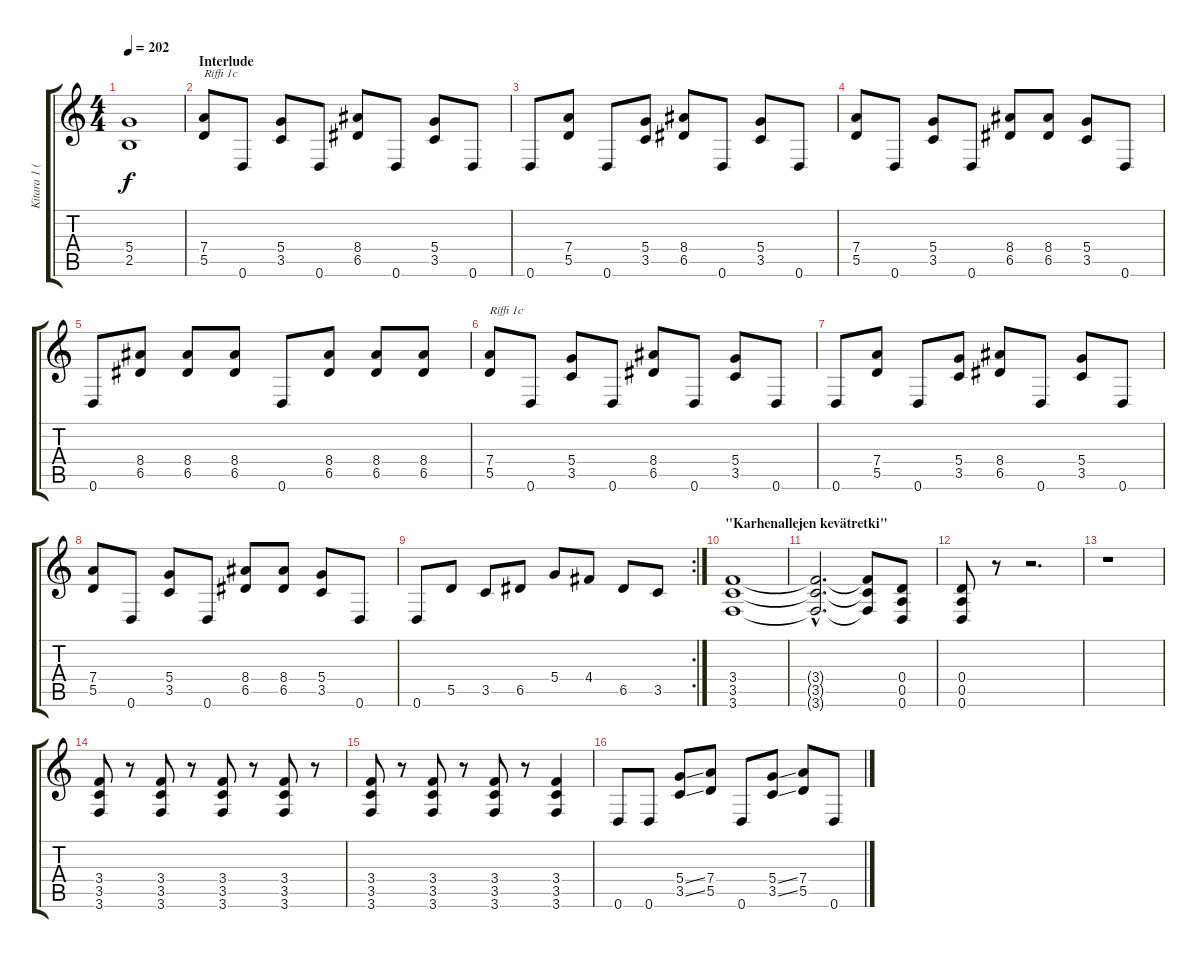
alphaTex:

\track ("Kitara 1 (Kuisma)" "Kitara 1 (") {instrument distortionguitar}
\staff {score tabs}
\tuning (E4 B3 G3 D3 A2 D2) {hide}
\ts (4 4)
\tempo 202
\clef g2
\ks c
(5.4 2.5).1{dy f} |
\section ("" "Interlude")
(7.4 5.5).8{txt "Riffi 1c"} 0.6.8 (5.4 3.5).8 0.6.8 (8.4 6.5).8 0.6.8 (5.4 3.5).8 0.6.8 |
0.6.8 (7.4 5.5).8 0.6.8 (5.4 3.5).8 (8.4 6.5).8 0.6.8 (5.4 3.5).8 0.6.8 |
(7.4 5.5).8 0.6.8 (5.4 3.5).8 0.6.8 (8.4 6.5).8 (8.4 6.5).8 (5.4 3.5).8 0.6.8 |
0.6.8 (8.4 6.5).8 (8.4 6.5).8 (8.4 6.5).8 0.6.8 (8.4 6.5).8 (8.4 6.5).8 (8.4 6.5).8 |
(7.4 5.5).8{txt "Riffi 1c"} 0.6.8 (5.4 3.5).8 0.6.8 (8.4 6.5).8 0.6.8 (5.4 3.5).8 0.6.8 |
0.6.8 (7.4 5.5).8 0.6.8 (5.4 3.5).8 (8.4 6.5).8 0.6.8 (5.4 3.5).8 0.6.8 |
(7.4 5.5).8 0.6.8 (5.4 3.5).8 0.6.8 (8.4 6.5).8 (8.4 6.5).8 (5.4 3.5).8 0.6.8 |
\rc 2
0.6.8 5.5.8 3.5.8 6.5.8 5.4.8 4.4.8 6.5.8 3.5.8 |
\section ("" "\"Karhenallejen kevätretki\"")
(3.4 3.5 3.6).1 |
(3.4{hac t} 3.5{hac t} 3.6{hac t}).2{d} (3.4{t} 3.5{t} 3.6{t}).8 (0.4 0.5 0.6).8 |
(0.4 0.5 0.6).8 r.8 r.2{d} |
r.1 |
(3.4 3.5 3.6).8 r.8 (3.4 3.5 3.6).8 r.8 (3.4 3.5 3.6).8 r.8 (3.4 3.5 3.6).8 r.8 |
(3.4 3.5 3.6).8 r.8 (3.4 3.5 3.6).8 r.8 (3.4 3.5 3.6).8 r.8 (3.4 3.5 3.6).4 |
0.6.8 0.6.8 (5.4{ss} 3.5{ss}).8 (7.4 5.5).8 0.6.8 (5.4{ss} 3.5{ss}).8 (7.4 5.5).8 0.6.8
